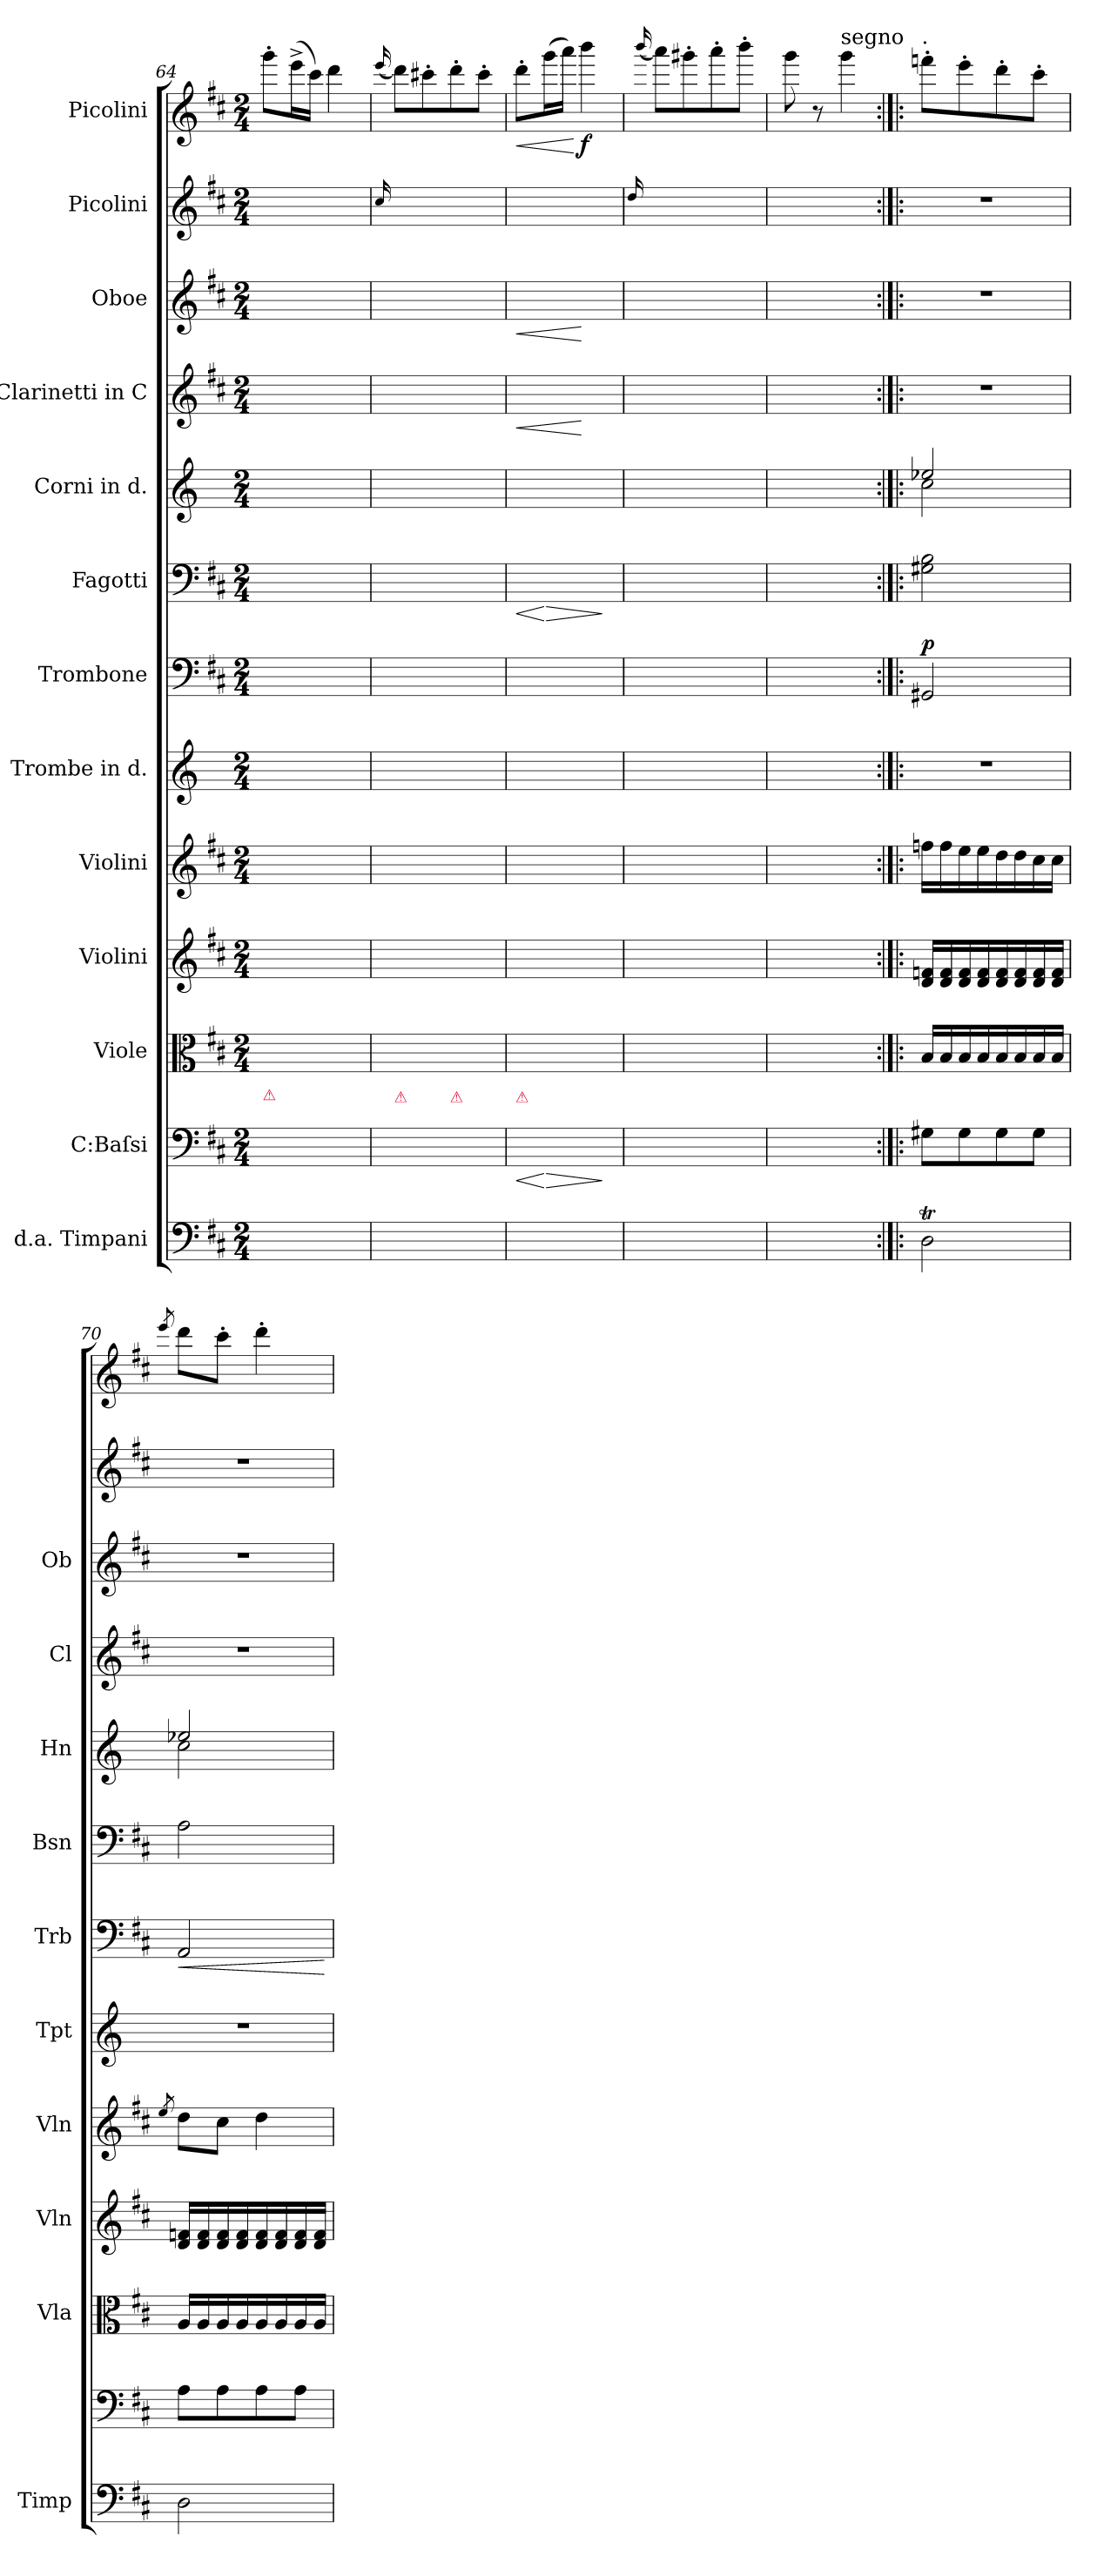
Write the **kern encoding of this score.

**kern	**kern	**dynam	**kern	**kern	**kern	**kern	**kern	**dynam	**kern	**dynam	**kern	**kern	**dynam	**kern	**dynam	**kern	**kern	**dynam
*part13	*part12	*part12	*part11	*part10	*part9	*part8	*part7	*part7	*part6	*part6	*part5	*part4	*part4	*part3	*part3	*part2	*part1	*part1
*staff13	*staff12	*staff12	*staff11	*staff10	*staff9	*staff8	*staff7	*staff7	*staff6	*staff6	*staff5	*staff4	*staff4	*staff3	*staff3	*staff2	*staff1	*staff1
*I"d.a. Timpani	*I"C:Baſsi	*	*I"Viole	*I"Violini	*I"Violini	*I"Trombe in d.	*I"Trombone	*	*I"Fagotti	*	*I"Corni in d.	*I"Clarinetti in C	*	*I"Oboe	*	*I"Picolini	*I"Picolini	*
*I'Timp	*	*	*I'Vla	*I'Vln	*I'Vln	*I'Tpt	*I'Trb	*	*I'Bsn	*	*I'Hn	*I'Cl	*	*I'Ob	*	*	*	*
*clefF4	*clefF4	*	*clefC3	*clefG2	*clefG2	*clefG2	*clefF4	*	*clefF4	*	*clefG2	*clefG2	*	*clefG2	*	*clefG2	*clefG2	*
*	*	*	*	*	*	*ITrd-1c-2	*	*	*	*	*ITrd-1c-2	*	*	*	*	*ITrd-8c-12	*ITrd-8c-12	*
*k[f#c#]	*k[f#c#]	*	*k[f#c#]	*k[f#c#]	*k[f#c#]	*k[f#c#]	*k[f#c#]	*	*k[f#c#]	*	*k[f#c#]	*k[f#c#]	*	*k[f#c#]	*	*k[f#c#]	*k[f#c#]	*
*b:	*b:	*	*b:	*b:	*b:	*b:	*b:	*	*b:	*	*b:	*b:	*	*b:	*	*b:	*b:	*
*M2/4	*M2/4	*	*M2/4	*M2/4	*M2/4	*M2/4	*M2/4	*	*M2/4	*	*M2/4	*M2/4	*	*M2/4	*	*M2/4	*M2/4	*
=64	=64	=64	=64	=64	=64	=64	=64	=64	=64	=64	=64	=64	=64	=64	=64	=64	=64	=64
*	*	*	*	*	*	*	*	*	*	*	*^	*	*	*	*	*	*	*
!	!LO:TX:a:color=crimson:t=⚠	!	!	!	!	!	!	!	!	!	!	!	!	!	!	!	!	!	!
2ryy	8G/Lyy	.	8G/Lyy	8B/Lyy	8d/Lyy	8g/Lyy	2ryy	.	8G\ 8Byy\L	.	8gg/Lyy	8gg\Lyy	8gg'\Lyy	.	8gg'\Lyy	.	8bb'/Lyy	8gggg'\L	.
.	8GG/Jyy	.	8A#X/Jyy	8c#X/Jyy	8e^/Jyy	8e/Jyy	.	.	8GG\ 8c#yy\J	.	8gg/Jyy	8gg\Jyy	16ee\Lyy	.	16ee\Lyy	.	8aa#X/J	(16eeee^\L	.
.	.	.	.	.	.	.	.	.	.	.	.	.	16cc#\JJyy	.	16cc#\JJyy	.	.	16cccc#\JJ)	.
.	4G\yy	.	4B/yy	4B/yy	4d/yy	4d/yy	.	.	4Gyy\ 4Byy\	.	4gg/yy	4gg\yy	4dd\yy	.	4dd\yy	.	4bb/yy	4dddd\	.
=65	=65	=65	=65	=65	=65	=65	=65	=65	=65	=65	=65	=65	=65	=65	=65	=65	=65	=65	=65
.	.	.	.	.	.	.	.	.	.	.	.	.	16qqee/yy	.	16qqee/yy	.	16qqccc#/	(16qqeeee/	.
!	!LO:TX:a:color=crimson:t=⚠	!	!	!	!	!	!	!	!	!	!	!	!	!	!	!	!	!	!
2ryy	8GG/Lyy	.	8B/Lyy	8B/Lyy	8d/Lyy	2ryy	2ryy	.	8B\ 8dyy\L	.	8gg/Lyy	8gg\Lyy	8dd\Lyy	.	8dd\Lyy	.	8bb\Lyy	8dddd\L)	.
.	8G^/Jyy	.	8A#X^/yy	8c#^/yy	8e^/yy	.	.	.	8A#X\ 8c#Xyy\J	.	8gg/yy	8gg\yy	8cc#'\yy	.	8cc#'\yy	.	8aa#X\	8cccc#X'\	.
!	!LO:TX:a:color=crimson:t=⚠	!	!	!	!	!	!	!	!	!	!	!	!	!	!	!	!	!	!
.	8GG/Lyy	.	8B/yy	8B/yy	8d/yy	.	.	.	8B\ 8dyy\L	.	8gg/yy	8gg\yy	8dd'\yy	.	8dd'\yy	.	8bb\	8dddd'\	.
.	8G^/Jyy	.	8A#^/Jyy	8c#^/Jyy	8e^/Jyy	.	.	.	8A#\ 8c#Xyy\J	.	8gg/Jyy	8gg\Jyy	8cc#'\Jyy	.	8cc#'\Jyy	.	8aa#\J	8cccc#'\J	.
=66	=66	=66	=66	=66	=66	=66	=66	=66	=66	=66	=66	=66	=66	=66	=66	=66	=66	=66	=66
!	!LO:TX:a:color=crimson:t=⚠	!	!	!	!	!	!	!	!	!	!	!	!	!	!	!	!	!	!
!	!	!LO:HP:b	!	!	!	!	!	!	!	!LO:HP:b	!	!	!	!LO:HP:b	!	!LO:HP:b	!	!	!LO:HP:b
4ryy	8GG/Lyy	<	8B/Lyy	8B/Lyy	8d/Lyy	4ryy	4ryy	.	8B\ 8dyy\L	<	8gg/Lyy	8gg\Lyy	8dd'\Lyy	<	8dd'\Lyy	<	8bb'\Lyy	8dddd'\L	<
!	!	!LO:HP:n=1:b	!	!	!	!	!	!	!	!LO:HP:n=1:b	!	!	!	!	!	!	!	!	!
.	8G/Jyy	[ >	8G/Jyy	8B'/Jyy	8d'/Jyy	.	.	.	8G\ 8Byy\J	[ >	8gg/Jyy	8gg\Jyy	16gg\Lyy	.	16gg\Lyy	.	16bb\L	(16gggg\L	.
.	.	.	.	.	.	.	.	.	.	.	.	.	16aa\JJyy	.	16aa\JJyy	.	16ccc#\JJ	16aaaa\JJ)	.
4D^/yy	4G\yy	.	4G/yy	4B'/yy	4d/yy	4dyy/ 4byy/	4G^\yy	.	4Gyy\ 4Byy\	.	4gg/yy	4gg\yy	4bb\yy	[	4bb\yy	[	4ddd\yy	4bbbb\	[ f
*	*	*	*	*	*	*	*	*	*	*	*v	*v	*	*	*	*	*	*	*
.	.	]	.	.	.	.	.	.	.	]	.	.	.	.	.	.	.	.
=67	=67	=67	=67	=67	=67	=67	=67	=67	=67	=67	=67	=67	=67	=67	=67	=67	=67	=67
.	.	.	.	.	.	16qqb/yy	.	.	.	.	.	16qqbb/yy	.	16qqbb/yy	.	16qqddd/	(16qqbbbb/	.
*	*	*	*	*	*	*	*	*	*	*	*^	*	*	*	*	*	*	*
2ryy	8F#\Lyy	.	8A/Lyy	8cn/Lyy	8d/Lyy	8a/Lyy	2ryy	.	8A\ 8cnyy\L	.	8dd/Lyy	8dd\Lyy	8aa\Lyy	.	8aa\Lyy	.	8cccn\Lyy	8aaaa\L)	.
.	8D\Jyy	.	8A/yy	8c/yy	8d/yy	8g#X'/yy	.	.	8D\ 8dyy\J	.	8dd/yy	8dd\yy	8gg#X'\yy	.	8gg#X'\yy	.	8bb\	8gggg#X'\	.
.	8F#\Lyy	.	8A/yy	8c/yy	8d/yy	8a'/yy	.	.	8A\ 8cnyy\L	.	8dd/yy	8dd\yy	8aa'\yy	.	8aa'\yy	.	8ccc\	8aaaa'\	.
.	8D\Jyy	.	8A/Jyy	8c/Jyy	8d/Jyy	8b'/Jyy	.	.	8D\ 8dyy\J	.	8dd/Jyy	8dd\Jyy	8bb'\Jyy	.	8bb'\Jyy	.	8ddd\J	8bbbb'\J	.
=68	=68	=68	=68	=68	=68	=68	=68	=68	=68	=68	=68	=68	=68	=68	=68	=68	=68	=68	=68
2ryy	8G\yy	.	8G/yy	8B/yy	8d/yy	8g/yy	2ryy	.	8Gyy\ 8Byy\	.	8gg/yy	8dd\yy	8byy'\ 8ggnyy'\	.	8byy'\ 8ggyy'\	.	8bb\yy	8gggg\	.
.	8ryy	.	8ryy	8ryy	8ryy	8ryy	.	.	8ryy	.	8ryy	8ryy	8ryy	.	8ryy	.	8ryy	8r	.
!	!	!	!	!	!	!	!	!	!	!	!	!	!	!	!	!	!	!LO:TX:a:t=segno	!
.	4G\yy	.	4Gyy/ 4dyy/	4Gyy/ 4dyy/ 4byy/	4dyy\ 4byy\ 4ggyy\	4g/yy	.	.	4Gyy\ 4Byy\	.	4gg/yy	4dd\yy	4byy'\ 4ggyy'\	.	4byy'\ 4ggyy'\	.	4ggg\yy	4gggg\	.
=69:|!|:	=69:|!|:	=69:|!|:	=69:|!|:	=69:|!|:	=69:|!|:	=69:|!|:	=69:|!|:	=69:|!|:	=69:|!|:	=69:|!|:	=69:|!|:	=69:|!|:	=69:|!|:	=69:|!|:	=69:|!|:	=69:|!|:	=69:|!|:	=69:|!|:	=69:|!|:
!	!	!	!	!	!	!	!	!	!	!	!	!	!	!	!	!	!	!LO:TX:a:t=.	!
!	!	!	!	!	!	!	!	!LO:DY:a	!	!	!	!	!	!	!	!	!	!	!
2DT\	8G#X\L	.	16B/LL	16d/ 16fn/LL	16ffn\LL	2r	2GG#X/	p	2G#X\ 2B\	.	2ffn/	2dd\	2r	.	2r	.	2r	8ffffn'\L	.
.	.	.	16B/	16d/ 16f/	16ff\	.	.	.	.	.	.	.	.	.	.	.	.	.	.
.	8G#\	.	16B/	16d/ 16f/	16ee\	.	.	.	.	.	.	.	.	.	.	.	.	8eeee'\	.
.	.	.	16B/	16d/ 16f/	16ee\	.	.	.	.	.	.	.	.	.	.	.	.	.	.
.	8G#\	.	16B/	16d/ 16f/	16dd\	.	.	.	.	.	.	.	.	.	.	.	.	8dddd'\	.
.	.	.	16B/	16d/ 16f/	16dd\	.	.	.	.	.	.	.	.	.	.	.	.	.	.
.	8G#\J	.	16B/	16d/ 16f/	16cc#\	.	.	.	.	.	.	.	.	.	.	.	.	8cccc#'\J	.
.	.	.	16B/JJ	16d/ 16f/JJ	16cc#\JJ	.	.	.	.	.	.	.	.	.	.	.	.	.	.
=70	=70	=70	=70	=70	=70	=70	=70	=70	=70	=70	=70	=70	=70	=70	=70	=70	=70	=70	=70
.	.	.	.	.	8qee/	.	.	.	.	.	.	.	.	.	.	.	.	8qeeee/	.
!	!	!	!	!	!	!	!	!LO:HP:b	!	!	!	!	!	!	!	!	!	!	!
2D\	8A\L	.	16A/LL	16d/ 16fn/LL	8dd\L	2r	2AA/	<	2A\	.	2ffn/	2dd\	2r	.	2r	.	2r	8dddd\L	.
.	.	.	16A/	16d/ 16f/	.	.	.	.	.	.	.	.	.	.	.	.	.	.	.
.	8A\	.	16A/	16d/ 16f/	8cc#\J	.	.	.	.	.	.	.	.	.	.	.	.	8cccc#'\J	.
.	.	.	16A/	16d/ 16f/	.	.	.	.	.	.	.	.	.	.	.	.	.	.	.
.	8A\	.	16A/	16d/ 16f/	4dd\	.	.	.	.	.	.	.	.	.	.	.	.	4dddd'\	.
.	.	.	16A/	16d/ 16f/	.	.	.	.	.	.	.	.	.	.	.	.	.	.	.
.	8A\J	.	16A/	16d/ 16f/	.	.	.	.	.	.	.	.	.	.	.	.	.	.	.
.	.	.	16A/JJ	16d/ 16f/JJ	.	.	.	.	.	.	.	.	.	.	.	.	.	.	.
*	*	*	*	*	*	*	*	*	*	*	*v	*v	*	*	*	*	*	*	*
.	.	.	.	.	.	.	.	[	.	.	.	.	.	.	.	.	.	.
=	=	=	=	=	=	=	=	=	=	=	=	=	=	=	=	=	=	=
*-	*-	*-	*-	*-	*-	*-	*-	*-	*-	*-	*-	*-	*-	*-	*-	*-	*-	*-
